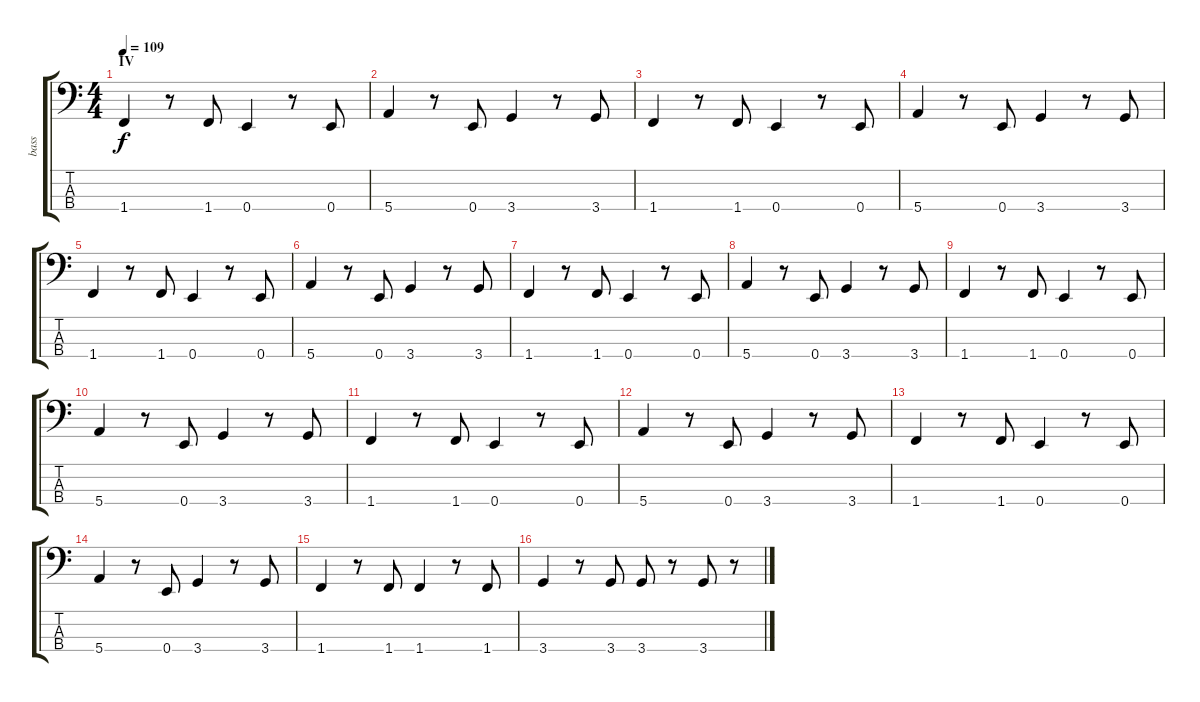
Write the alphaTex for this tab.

\track ("bass" "bass") {instrument electricbassfinger}
\staff {score tabs}
\tuning (G2 D2 A1 E1) {hide}
\ts (4 4)
\section ("" "IV")
\tempo 109
\clef f4
\ks c
1.4.4{dy f} r.8 1.4.8 0.4.4 r.8 0.4.8 |
5.4.4 r.8 0.4.8 3.4.4 r.8 3.4.8 |
1.4.4 r.8 1.4.8 0.4.4 r.8 0.4.8 |
5.4.4 r.8 0.4.8 3.4.4 r.8 3.4.8 |
1.4.4 r.8 1.4.8 0.4.4 r.8 0.4.8 |
5.4.4 r.8 0.4.8 3.4.4 r.8 3.4.8 |
1.4.4 r.8 1.4.8 0.4.4 r.8 0.4.8 |
5.4.4 r.8 0.4.8 3.4.4 r.8 3.4.8 |
1.4.4 r.8 1.4.8 0.4.4 r.8 0.4.8 |
5.4.4 r.8 0.4.8 3.4.4 r.8 3.4.8 |
1.4.4 r.8 1.4.8 0.4.4 r.8 0.4.8 |
5.4.4 r.8 0.4.8 3.4.4 r.8 3.4.8 |
1.4.4 r.8 1.4.8 0.4.4 r.8 0.4.8 |
5.4.4 r.8 0.4.8 3.4.4 r.8 3.4.8 |
1.4.4 r.8 1.4.8 1.4.4 r.8 1.4.8 |
3.4.4 r.8 3.4.8 3.4.8 r.8 3.4.8 r.8
